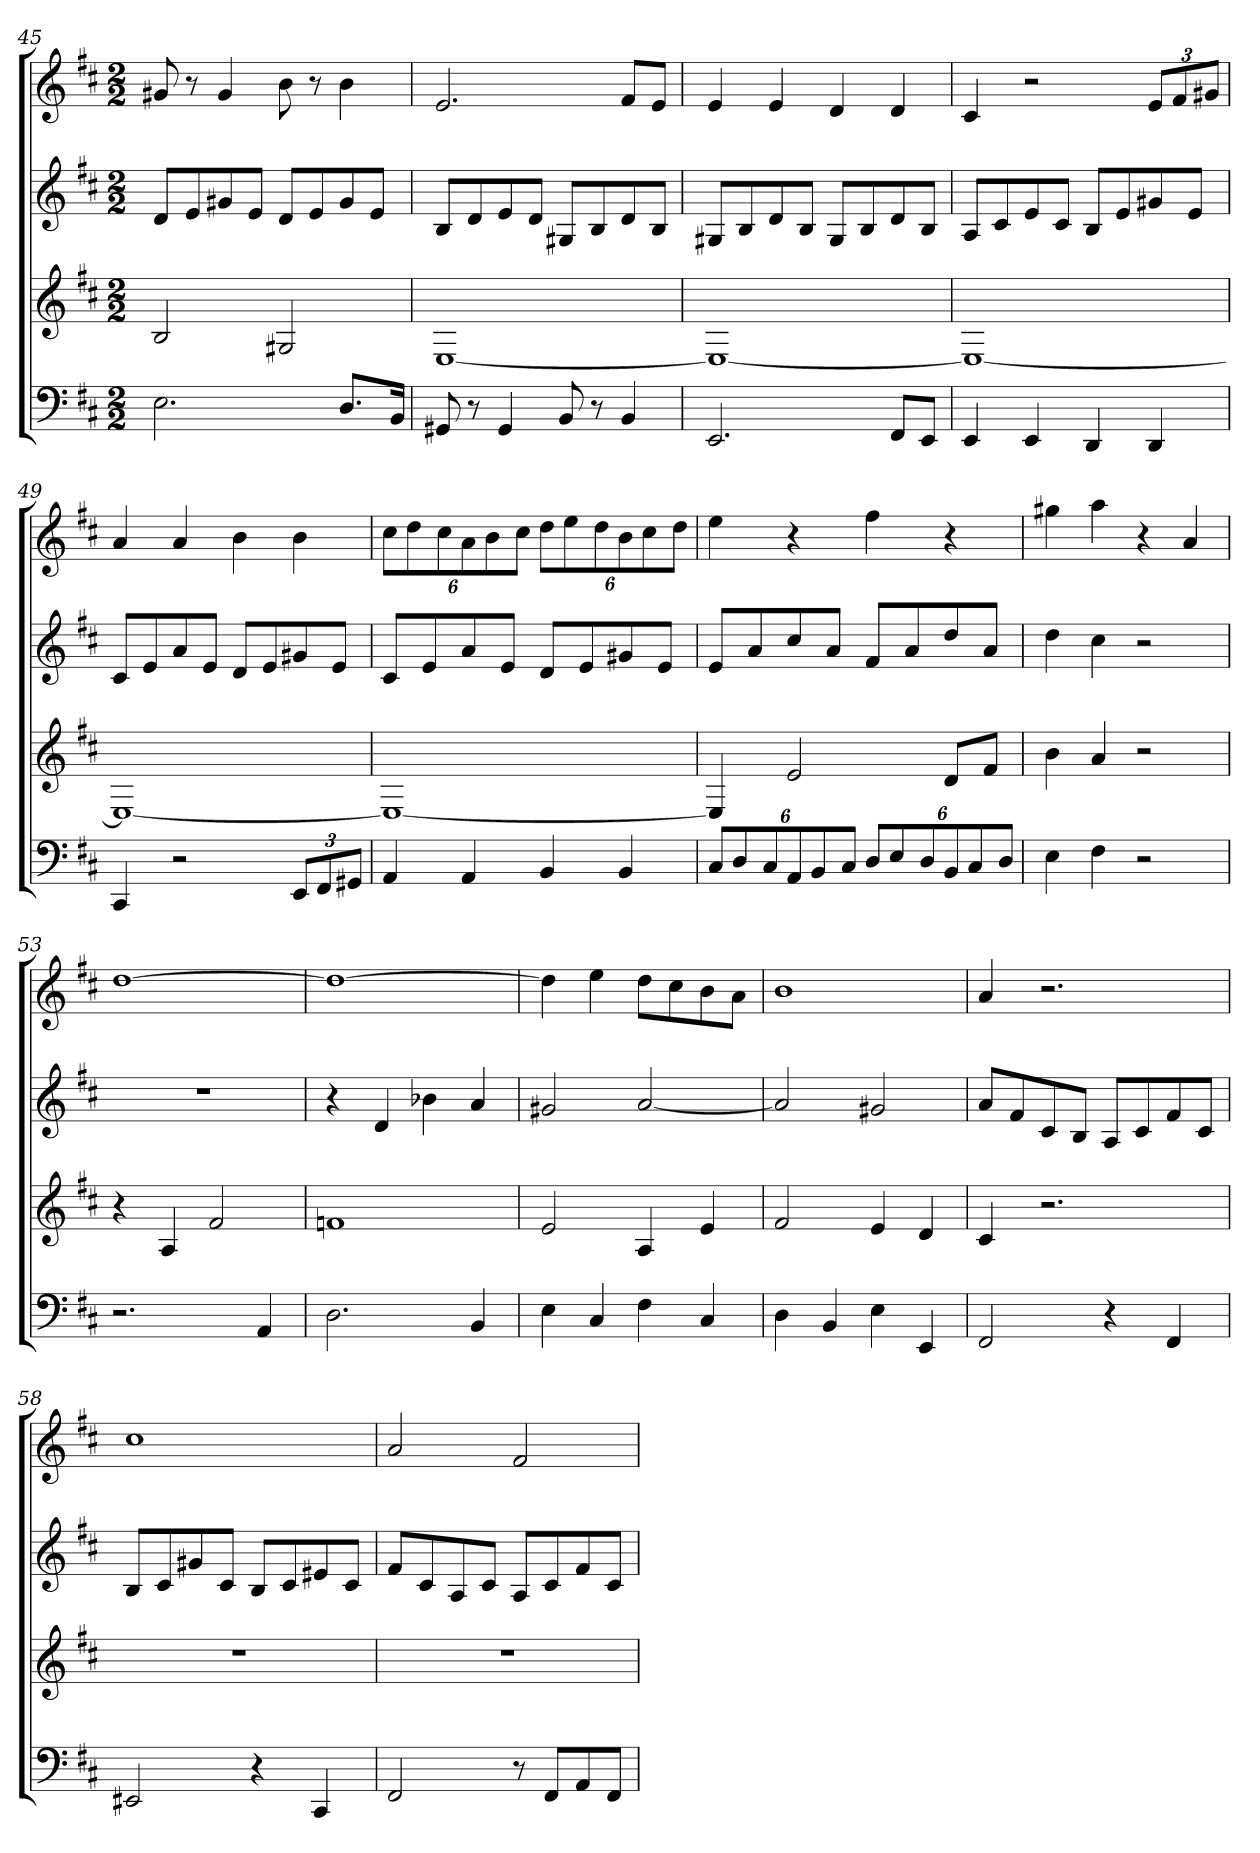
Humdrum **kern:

**kern	**kern	**kern	**kern
*part4	*part3	*part2	*part1
*staff4	*staff3	*staff2	*staff1
*k[f#c#]	*k[f#c#]	*k[f#c#]	*k[f#c#]
*D:	*D:	*D:	*D:
*M2/2	*M2/2	*M2/2	*M2/2
=45	=45	=45	=45
2.E	2B	8dL	8g#X
.	.	8e	8r
.	.	8g#X	4g#
.	.	8eJ	.
.	2G#X	8dL	8b
.	.	8e	8r
8.DL	.	8g#	4b
.	.	8eJ	.
16BBJk	.	.	.
=46	=46	=46	=46
8GG#X	[1E	8BL	2.e
8r	.	8d	.
4GG#	.	8e	.
.	.	8dJ	.
8BB	.	8G#XL	.
8r	.	8B	.
4BB	.	8d	8f#L
.	.	8BJ	8eJ
=47	=47	=47	=47
2.EE	1E_	8G#XL	4e
.	.	8B	.
.	.	8d	4e
.	.	8BJ	.
.	.	8G#L	4d
.	.	8B	.
8FF#L	.	8d	4d
8EEJ	.	8BJ	.
=48	=48	=48	=48
4EE	1E_	8AL	4c#
.	.	8c#	.
4EE	.	8e	2r
.	.	8c#J	.
4DD	.	8BL	.
.	.	8e	.
4DD	.	8g#X	12eL
.	.	.	12f#
.	.	8eJ	.
.	.	.	12g#XJ
=49	=49	=49	=49
4CC#	1E_	8c#L	4a
.	.	8e	.
2r	.	8a	4a
.	.	8eJ	.
.	.	8dL	4b
.	.	8e	.
12EEL	.	8g#X	4b
12FF#	.	.	.
.	.	8eJ	.
12GG#XJ	.	.	.
=50	=50	=50	=50
4AA	1E_	8c#L	12cc#L
.	.	.	12dd
.	.	8e	.
.	.	.	12cc#
4AA	.	8a	12a
.	.	.	12b
.	.	8eJ	.
.	.	.	12cc#J
4BB	.	8dL	12ddL
.	.	.	12ee
.	.	8e	.
.	.	.	12dd
4BB	.	8g#X	12b
.	.	.	12cc#
.	.	8eJ	.
.	.	.	12ddJ
=51	=51	=51	=51
12C#L	4E]	8eL	4ee
12D	.	.	.
.	.	8a	.
12C#	.	.	.
12AA	2e	8cc#	4r
12BB	.	.	.
.	.	8aJ	.
12C#J	.	.	.
12DL	.	8f#L	4ff#
12E	.	.	.
.	.	8a	.
12D	.	.	.
12BB	8dL	8dd	4r
12C#	.	.	.
.	8f#J	8aJ	.
12DJ	.	.	.
=52	=52	=52	=52
4E	4b	4dd	4gg#X
4F#	4a	4cc#	4aa
2r	2r	2r	4r
.	.	.	4a
=53	=53	=53	=53
2.r	4r	1r	[1dd
.	4A	.	.
.	2f#	.	.
4AA	.	.	.
=54	=54	=54	=54
2.D	1fn	4r	1dd_
.	.	4d	.
.	.	4b-X	.
4BB	.	4a	.
=55	=55	=55	=55
4E	2e	2g#X	4dd]
4C#	.	.	4ee
4F#	4A	[2a	8ddL
.	.	.	8cc#
4C#	4e	.	8b
.	.	.	8aJ
=56	=56	=56	=56
4D	2f#	2a]	1b
4BB	.	.	.
4E	4e	2g#X	.
4EE	4d	.	.
=57	=57	=57	=57
2FF#	4c#	8aL	4a
.	.	8f#	.
.	2.r	8c#	2.r
.	.	8BJ	.
4r	.	8AL	.
.	.	8c#	.
4FF#	.	8f#	.
.	.	8c#J	.
=58	=58	=58	=58
2EE#X	1r	8BL	1cc#
.	.	8c#	.
.	.	8g#X	.
.	.	8c#J	.
4r	.	8BL	.
.	.	8c#	.
4CC#	.	8e#X	.
.	.	8c#J	.
=59	=59	=59	=59
2FF#	1r	8f#L	2a
.	.	8c#	.
.	.	8A	.
.	.	8c#J	.
8r	.	8AL	2f#
8FF#L	.	8c#	.
8AA	.	8f#	.
8FF#J	.	8c#J	.
=	=	=	=
*-	*-	*-	*-
